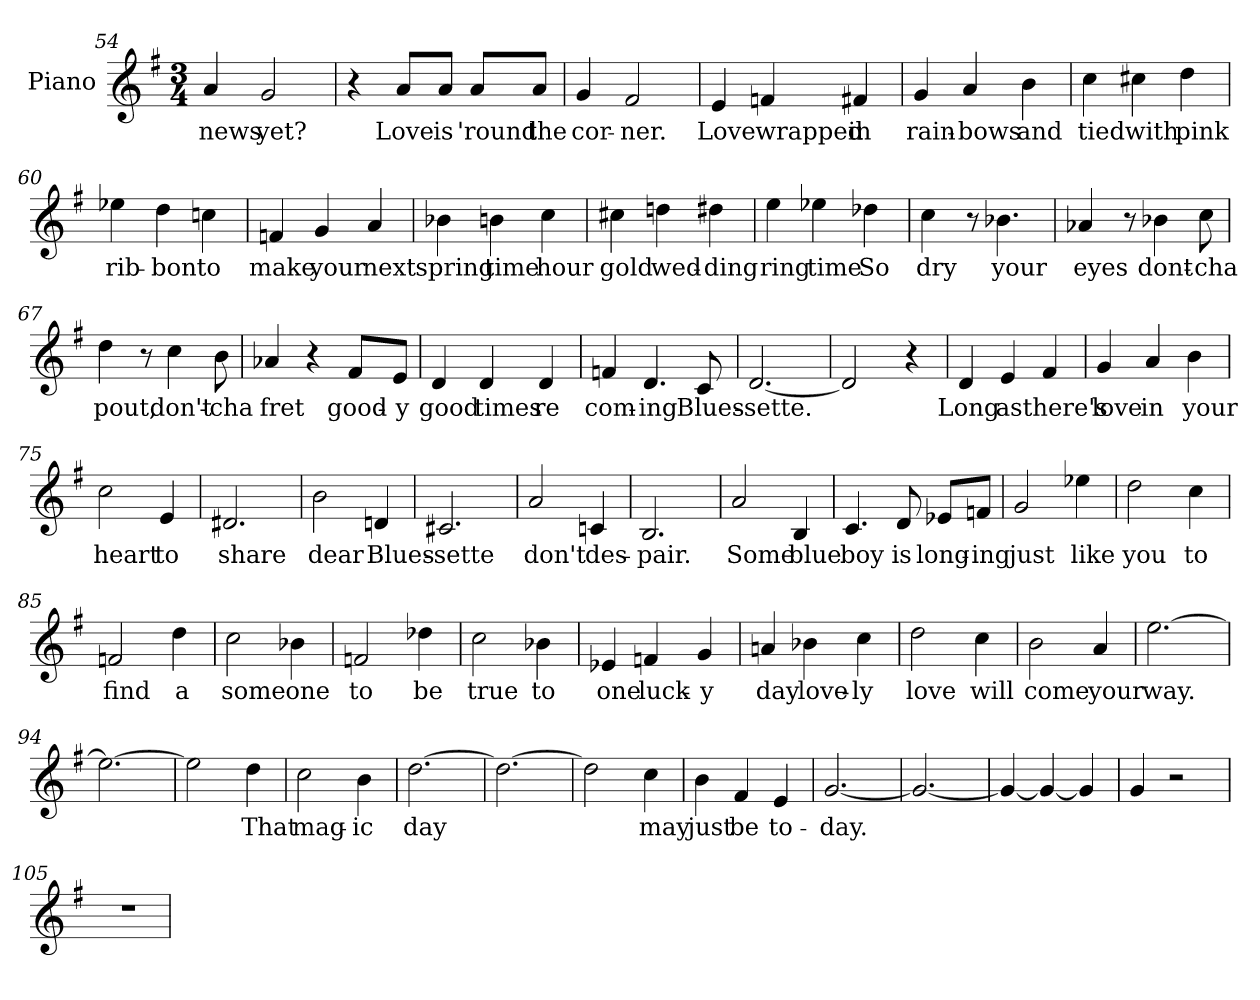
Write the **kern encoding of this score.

**kern	**text
*part1	*part1
*staff1	*staff1
*I"Piano	*
*I'Pno	*
*clefG2	*
*k[f#]	*
*G:	*
*M3/4	*
=54	=54
4a/	news
2g/	yet?
!!LO:LB:g=z
=55	=55
4r	.
8a/L	Love
8a/J	is
8a/L	'round
8a/J	the
=56	=56
4g/	cor-
2f#/	-ner.
=57	=57
4e/	Love
4fn/	wrapped
4f#X/	in
=58	=58
4g/	rain-
4a/	-bows
4b\	and
=59	=59
4cc\	tied
4cc#X\	with
4dd\	pink
=60	=60
4ee-X\	rib-
4dd\	-bon
4ccn\	to
!!LO:LB:g=z
=61	=61
4fn/	make
4g/	your
4a/	next
=62	=62
4b-X\	spring
4bn\	time
4cc\	hour
=63	=63
4cc#X\	gold
4ddn\	wed-
4dd#X\	-ding
=64	=64
4ee\	ring
4ee-X\	time
4dd-X\	So
=65	=65
4cc\	dry
8r	.
4.b-X\	your
=66	=66
4a-X/	eyes
8r	.
4b-X\	dont-
8cc\	-cha
!!LO:LB:g=z
=67	=67
4dd\	pout,
8r	.
4cc\	don't-
8b\	-cha
=68	=68
4a-X/	fret
4r	.
8f#/L	good-
8e/J	-y
=69	=69
4d/	good
4d/	times
4d/	re
=70	=70
4fn/	com-
4.d/	-ing
8c/	Blues-
=71	=71
[2.d/	-sette.
=72	=72
2d/]	.
4r	.
=73	=73
4d/	Long
4e/	as
4f#/	there's
=74	=74
4g/	love
4a/	in
4b\	your
!!LO:LB:g=z
=75	=75
2cc\	heart
4e/	to
=76	=76
2.d#X/	share
=77	=77
2b\	dear
4dn/	Blues-
=78	=78
2.c#X/	-sette
=79	=79
2a/	don't
4cn/	des-
=80	=80
2.B/	-pair.
=81	=81
2a/	Some
4B/	blue
=82	=82
4.c/	boy
8d/	is
8e-X/L	long-
8fn/J	-ing
=83	=83
2g/	just
4ee-X\	like
=84	=84
2dd\	you
4cc\	to
!!LO:LB:g=z
=85	=85
2fn/	find
4dd\	a
=86	=86
2cc\	some
4b-X\	one
=87	=87
2fn/	to
4dd-X\	be
=88	=88
2cc\	true
4b-X\	to
=89	=89
4e-X/	one
4fn/	luck-
4g/	-y
=90	=90
4an/	day
4b-X\	love-
4cc\	-ly
=91	=91
2dd\	love
4cc\	will
=92	=92
2b\	come
4a/	your
=93	=93
[2.ee\	way.
=94	=94
2.ee\_	.
=95	=95
2ee\]	.
4dd\	That
!!LO:LB:g=z
=96	=96
2cc\	mag-
4b\	-ic
=97	=97
[2.dd\	day
=98	=98
2.dd\_	.
=99	=99
2dd\]	.
4cc\	may
=100	=100
4b\	just
4f#/	be
4e/	to-
=101	=101
[2.g/	-day.
=102	=102
2.g/_	.
=103	=103
4g/_	.
4g/_	.
4g/]	.
=104	=104
4g/	.
2r	.
=105	=105
2.r	.
=	=
*-	*-
